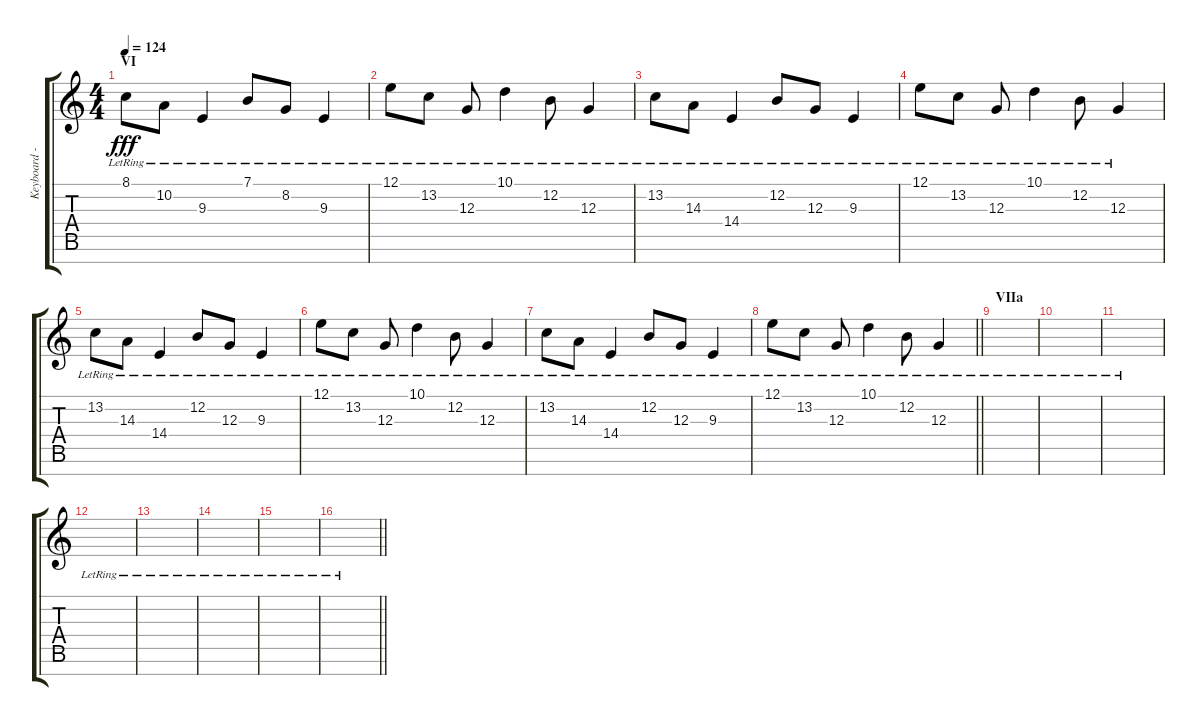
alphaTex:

\track ("Keyboard - Ac. Piano (Ctulhu)" "Keyboard -") {instrument brightacousticpiano}
\staff {score tabs}
\tuning (E4 B3 G3 D3 A2 E2 B1) {hide}
\ts (4 4)
\section ("" "VI")
\tempo 124
\clef g2
\ks c
8.1{lr}.8{dy fff} 10.2{lr}.8 9.3{lr}.4 7.1{lr}.8 8.2{lr}.8 9.3{lr}.4 |
12.1{lr}.8 13.2{lr}.8 12.3{lr}.8 10.1{lr}.4 12.2{lr}.8 12.3{lr}.4 |
13.2{lr}.8 14.3{lr}.8 14.4{lr}.4 12.2{lr}.8 12.3{lr}.8 9.3{lr}.4 |
12.1{lr}.8 13.2{lr}.8 12.3{lr}.8 10.1{lr}.4 12.2{lr}.8 12.3{lr}.4 |
13.2{lr}.8 14.3{lr}.8 14.4{lr}.4 12.2{lr}.8 12.3{lr}.8 9.3{lr}.4 |
12.1{lr}.8 13.2{lr}.8 12.3{lr}.8 10.1{lr}.4 12.2{lr}.8 12.3{lr}.4 |
13.2{lr}.8 14.3{lr}.8 14.4{lr}.4 12.2{lr}.8 12.3{lr}.8 9.3{lr}.4 |
\barLineRight lightlight
12.1{lr}.8 13.2{lr}.8 12.3{lr}.8 10.1{lr}.4 12.2{lr}.8 12.3{lr}.4 |
\section ("" "VIIa")
|
|
|
|
|
|
|
\barLineRight lightlight
